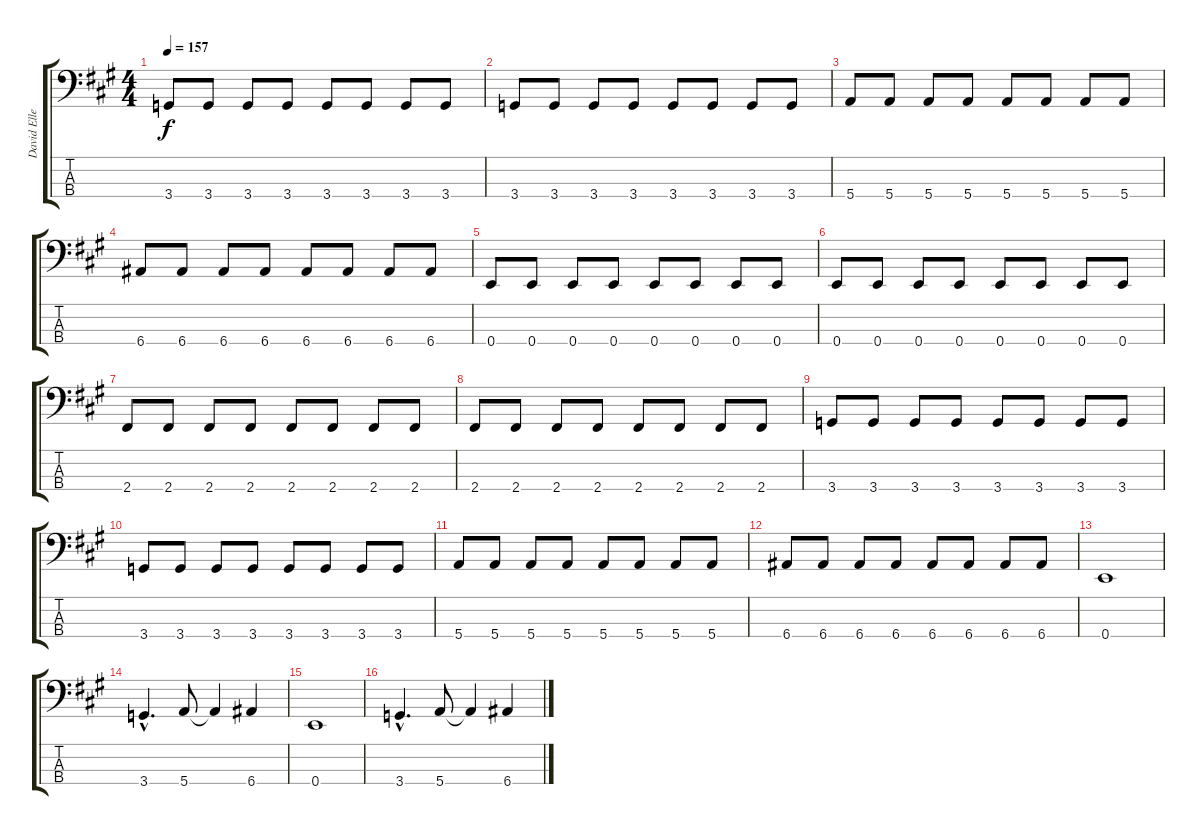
\track ("David Ellefson" "David Elle") {instrument electricbasspick}
\staff {score tabs}
\tuning (G2 D2 A1 E1) {hide}
\ts (4 4)
\tempo 157
\clef f4
\ks a
3.4.8{dy f} 3.4.8 3.4.8 3.4.8 3.4.8 3.4.8 3.4.8 3.4.8 |
3.4.8 3.4.8 3.4.8 3.4.8 3.4.8 3.4.8 3.4.8 3.4.8 |
5.4.8 5.4.8 5.4.8 5.4.8 5.4.8 5.4.8 5.4.8 5.4.8 |
6.4.8 6.4.8 6.4.8 6.4.8 6.4.8 6.4.8 6.4.8 6.4.8 |
0.4.8 0.4.8 0.4.8 0.4.8 0.4.8 0.4.8 0.4.8 0.4.8 |
0.4.8 0.4.8 0.4.8 0.4.8 0.4.8 0.4.8 0.4.8 0.4.8 |
2.4.8 2.4.8 2.4.8 2.4.8 2.4.8 2.4.8 2.4.8 2.4.8 |
2.4.8 2.4.8 2.4.8 2.4.8 2.4.8 2.4.8 2.4.8 2.4.8 |
3.4.8 3.4.8 3.4.8 3.4.8 3.4.8 3.4.8 3.4.8 3.4.8 |
3.4.8 3.4.8 3.4.8 3.4.8 3.4.8 3.4.8 3.4.8 3.4.8 |
5.4.8 5.4.8 5.4.8 5.4.8 5.4.8 5.4.8 5.4.8 5.4.8 |
6.4.8 6.4.8 6.4.8 6.4.8 6.4.8 6.4.8 6.4.8 6.4.8 |
0.4.1 |
3.4{hac}.4{d} 5.4.8 5.4{t}.4 6.4.4 |
0.4.1 |
3.4{hac}.4{d} 5.4.8 5.4{t}.4 6.4.4
